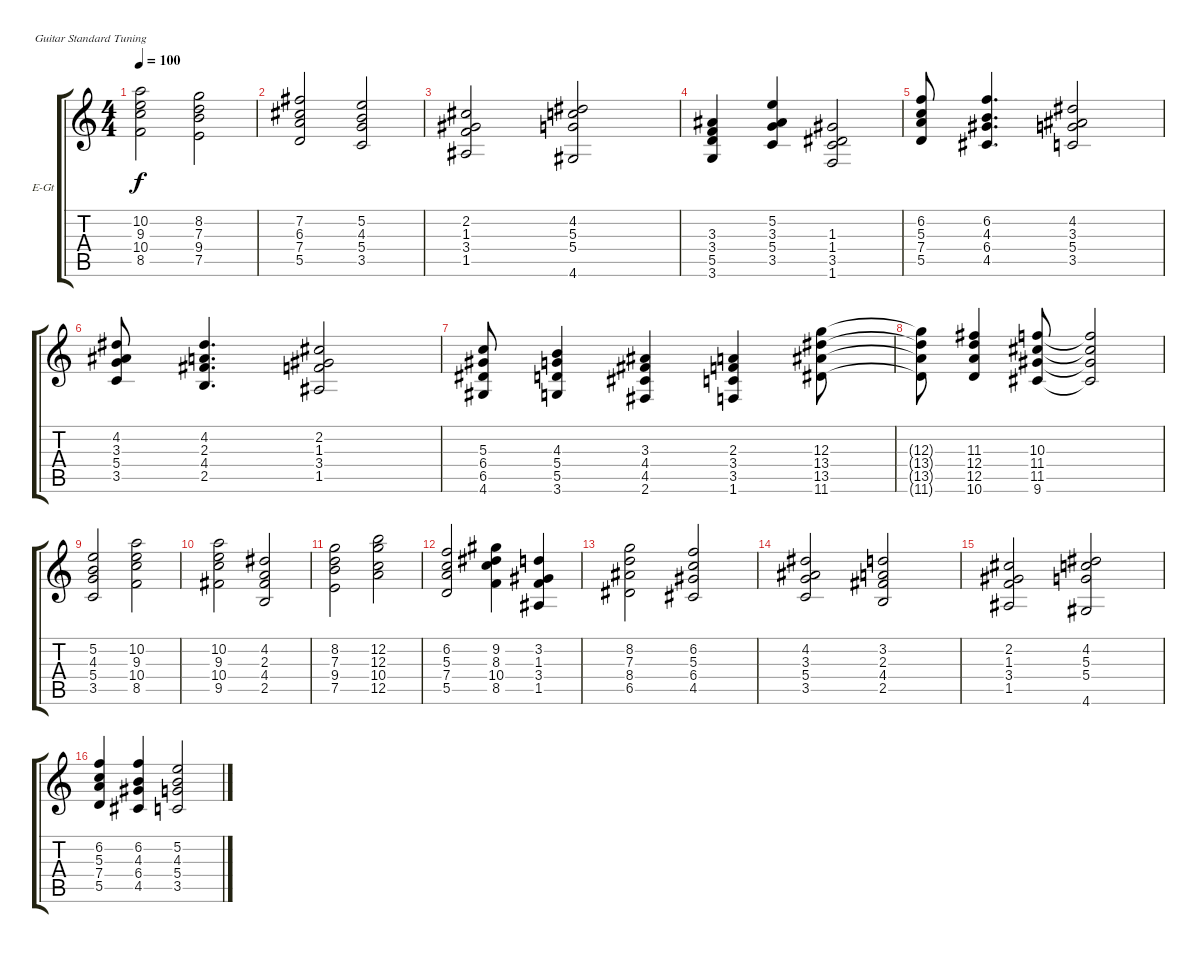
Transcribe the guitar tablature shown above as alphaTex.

\bracketExtendMode groupsimilarinstruments
\firstSystemTrackNameOrientation horizontal
\otherSystemsTrackNameOrientation horizontal
\track ("Spur 2" "E-Gt") {instrument electricguitarjazz}
\staff {score tabs}
\tuning (E4 B3 G3 D3 A2 E2)
\ts (4 4)
\tempo 100
\clef g2
\ks c
(10.2 9.3 10.4 8.5).2{dy f} (8.2 7.3 9.4 7.5).2 |
(7.2 6.3 7.4 5.5).2 (5.2 4.3 5.4 3.5).2 |
(2.2 1.3 3.4 1.5).2 (4.2 5.3 5.4 4.6).2 |
(3.3 3.4 5.5 3.6).4 (5.2 3.3 5.4 3.5).4 (1.3 1.4 3.5 1.6).2 |
(6.2 5.3 7.4 5.5).8 (6.2 4.3 6.4 4.5).4{d} (4.2 3.3 5.4 3.5).2 |
(4.2 3.3 5.4 3.5).8 (4.2 2.3 4.4 2.5).4{d} (2.2 1.3 3.4 1.5).2 |
(5.3 6.4 6.5 4.6).8 (4.3 5.4 5.5 3.6).4 (3.3 4.4 4.5 2.6).4 (2.3 3.4 3.5 1.6).4 (12.3 13.4 13.5 11.6).8 |
(12.3{t} 13.4{t} 13.5{t} 11.6{t}).8 (11.3 12.4 12.5 10.6).4 (10.3 11.4 11.5 9.6).8 (10.3{t} 11.4{t} 11.5{t} 9.6{t}).2 |
(5.2 4.3 5.4 3.5).2 (10.2 9.3 10.4 8.5).2 |
(10.2 9.3 10.4 9.5).2 (4.2 2.3 4.4 2.5).2 |
(8.2 7.3 9.4 7.5).2 (12.2 12.3 10.4 12.5).2 |
(6.2 5.3 7.4 5.5).2 (9.2 8.3 10.4 8.5).4 (3.2 1.3 3.4 1.5).4 |
(8.2 7.3 8.4 6.5).2 (6.2 5.3 6.4 4.5).2 |
(4.2 3.3 5.4 3.5).2 (3.2 2.3 4.4 2.5).2 |
(2.2 1.3 3.4 1.5).2 (4.2 5.3 5.4 4.6).2 |
(6.2 5.3 7.4 5.5).4 (6.2 4.3 6.4 4.5).4 (5.2 4.3 5.4 3.5).2
